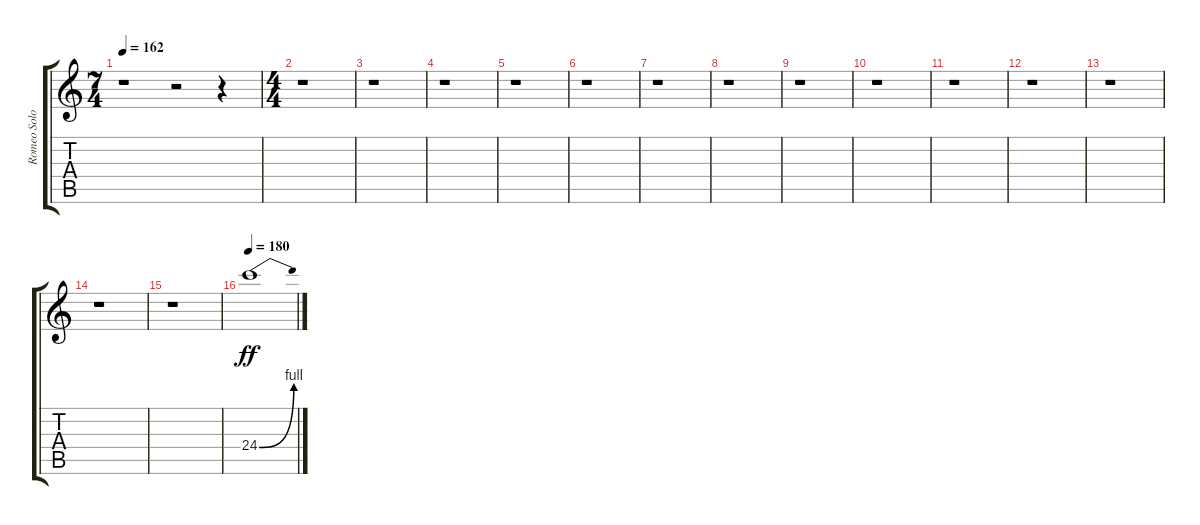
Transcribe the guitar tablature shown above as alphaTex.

\track ("Romeo Solo" "Romeo Solo") {instrument distortionguitar}
\staff {score tabs}
\tuning (D4 A3 F3 C3 G2 D2) {hide}
\ts (7 4)
\tempo 162
\clef g2
\ks c
r.1{dy ff} r.2 r.4 |
\ts (4 4)
r.1 |
r.1 |
r.1 |
r.1 |
r.1 |
r.1 |
r.1 |
r.1 |
r.1 |
r.1 |
r.1 |
r.1 |
r.1 |
r.1 |
\tempo 180
24.4{be (bend 0 0 60 4)}.1{volume 5 balance 8}
